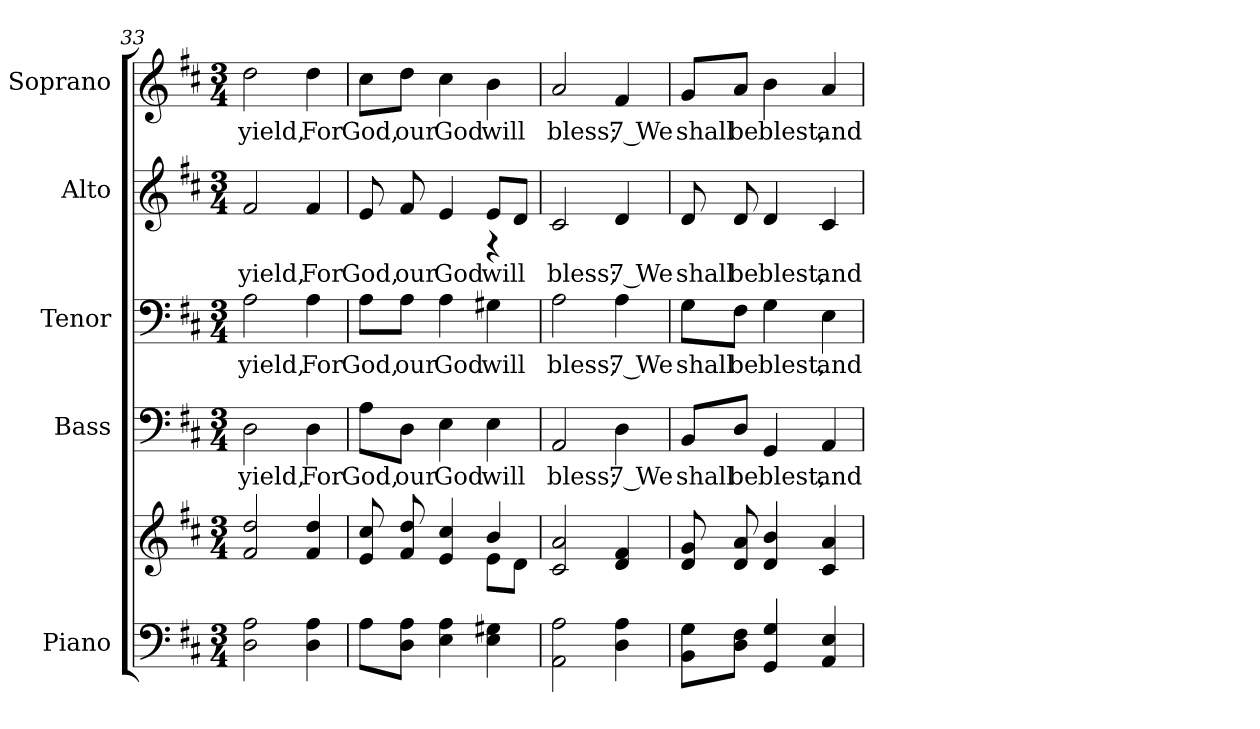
**kern	**kern	**kern	**text	**kern	**text	**kern	**text	**kern	**text
*part5	*part5	*part4	*part4	*part3	*part3	*part2	*part2	*part1	*part1
*staff6	*staff5	*staff4	*staff4	*staff3	*staff3	*staff2	*staff2	*staff1	*staff1
*I"Piano	*	*I"Bass	*	*I"Tenor	*	*I"Alto	*	*I"Soprano	*
*I'Pno.	*	*I'B.	*	*I'T.	*	*I'A.	*	*I'S.	*
*clefF4	*clefG2	*clefF4	*	*clefF4	*	*clefG2	*	*clefG2	*
*k[f#c#]	*k[f#c#]	*k[f#c#]	*	*k[f#c#]	*	*k[f#c#]	*	*k[f#c#]	*
*D:	*D:	*D:	*	*D:	*	*D:	*	*D:	*
*M3/4	*M3/4	*M3/4	*	*M3/4	*	*M3/4	*	*M3/4	*
=33	=33	=33	=33	=33	=33	=33	=33	=33	=33
!	!	!	!LO:LY:b:color=#000000	!	!	!	!	!	!
!	!	!	!	!	!LO:LY:b:color=#000000	!	!	!	!
!	!	!	!	!	!	!	!LO:LY:b:color=#000000	!	!
!	!	!	!	!	!	!	!	!	!LO:LY:b:color=#000000
2Di\ 2Ai	2f#i/ 2ddi	2Di\	yield,	2Ai\	yield,	2f#i/	yield,	2ddi\	yield,
!	!	!	!LO:LY:b:color=#000000	!	!	!	!	!	!
!	!	!	!	!	!LO:LY:b:color=#000000	!	!	!	!
!	!	!	!	!	!	!	!LO:LY:b:color=#000000	!	!
!	!	!	!	!	!	!	!	!	!LO:LY:b:color=#000000
4Di\ 4Ai	4f#i/ 4ddi	4Di\	For	4Ai\	For	4f#i/	For	4ddi\	For
=34	=34	=34	=34	=34	=34	=34	=34	=34	=34
*	*^	*	*	*	*	*	*	*	*
!	!	!	!	!LO:LY:b:color=#000000	!	!	!	!	!	!
!	!	!	!	!	!	!LO:LY:b:color=#000000	!	!	!	!
!	!	!	!	!	!	!	!	!LO:LY:b:color=#000000	!	!
*	*	*	*	*	*	*	*^	*	*	*
!	!	!	!	!	!	!	!	!	!	!	!LO:LY:b:color=#000000
8Ai\L	8ei/ 8cc#i	2ryy	8Ai\L	God,	8Ai\L	God,	8ei/	2ryy	God,	8cc#i\L	God,
!	!	!	!	!LO:LY:b:color=#000000	!	!	!	!	!	!	!
!	!	!	!	!	!	!LO:LY:b:color=#000000	!	!	!	!	!
!	!	!	!	!	!	!	!	!	!LO:LY:b:color=#000000	!	!
!	!	!	!	!	!	!	!	!	!	!	!LO:LY:b:color=#000000
8Di\ 8Ai\J	8f#i/ 8ddi	.	8Di\J	our	8Ai\J	our	8f#i/	.	our	8ddi\J	our
!	!	!	!	!LO:LY:b:color=#000000	!	!	!	!	!	!	!
!	!	!	!	!	!	!LO:LY:b:color=#000000	!	!	!	!	!
!	!	!	!	!	!	!	!	!	!LO:LY:b:color=#000000	!	!
!	!	!	!	!	!	!	!	!	!	!	!LO:LY:b:color=#000000
4Ei\ 4Ai	4ei/ 4cc#i	.	4Ei\	God	4Ai\	God	4ei/	.	God	4cc#i\	God
!	!	!	!	!LO:LY:b:color=#000000	!	!	!	!	!	!	!
!	!	!	!	!	!	!LO:LY:b:color=#000000	!	!	!	!	!
!	!	!	!	!	!	!	!	!	!LO:LY:b:color=#000000	!	!
!	!	!	!	!	!	!	!	!	!	!	!LO:LY:b:color=#000000
4Ei\ 4G#Xi	4bi/	8ei\L	4Ei\	will	4G#Xi\	will	8ei/L	4r	will	4bi\	will
.	.	8di\J	.	.	.	.	8di/J	.	.	.	.
*	*v	*v	*	*	*	*	*v	*v	*	*	*
=35	=35	=35	=35	=35	=35	=35	=35	=35	=35
*	*^	*	*	*	*	*	*	*	*
!	!	!	!	!LO:LY:b:color=#000000	!	!	!	!	!	!
*	*v	*v	*	*	*	*	*	*	*	*
*	*^	*	*	*	*	*	*	*	*
!	!	!	!	!	!	!LO:LY:b:color=#000000	!	!	!	!
*	*v	*v	*	*	*	*	*	*	*	*
*	*^	*	*	*	*	*	*	*	*
!	!	!	!	!	!	!	!	!LO:LY:b:color=#000000	!	!
*	*v	*v	*	*	*	*	*	*	*	*
*	*^	*	*	*	*	*	*	*	*
!	!	!	!	!	!	!	!	!	!	!LO:LY:b:color=#000000
*	*v	*v	*	*	*	*	*	*	*	*
2AAi\ 2Ai	2c#i/ 2ai	2AAi/	bless;	2Ai\	bless;	2c#i/	bless;	2ai/	bless;
!	!	!	!LO:LY:b:color=#000000	!	!	!	!	!	!
!	!	!	!	!	!LO:LY:b:color=#000000	!	!	!	!
!	!	!	!	!	!	!	!LO:LY:b:color=#000000	!	!
!	!	!	!	!	!	!	!	!	!LO:LY:b:color=#000000
4Di\ 4Ai	4di/ 4f#i	4Di\	7 We	4Ai\	7 We	4di/	7 We	4f#i/	7 We
=36	=36	=36	=36	=36	=36	=36	=36	=36	=36
!	!	!	!LO:LY:b:color=#000000	!	!	!	!	!	!
!	!	!	!	!	!LO:LY:b:color=#000000	!	!	!	!
!	!	!	!	!	!	!	!LO:LY:b:color=#000000	!	!
!	!	!	!	!	!	!	!	!	!LO:LY:b:color=#000000
8BBi\ 8Gi\L	8di/ 8gi	8BBi/L	shall	8Gi\L	shall	8di/	shall	8gi/L	shall
!	!	!	!LO:LY:b:color=#000000	!	!	!	!	!	!
!	!	!	!	!	!LO:LY:b:color=#000000	!	!	!	!
!	!	!	!	!	!	!	!LO:LY:b:color=#000000	!	!
!	!	!	!	!	!	!	!	!	!LO:LY:b:color=#000000
8Di\ 8F#i\J	8di/ 8ai	8Di/J	be	8F#i\J	be	8di/	be	8ai/J	be
!	!	!	!LO:LY:b:color=#000000	!	!	!	!	!	!
!	!	!	!	!	!LO:LY:b:color=#000000	!	!	!	!
!	!	!	!	!	!	!	!LO:LY:b:color=#000000	!	!
!	!	!	!	!	!	!	!	!	!LO:LY:b:color=#000000
4GGi/ 4Gi	4di/ 4bi	4GGi/	blest,	4Gi\	blest,	4di/	blest,	4bi\	blest,
!	!	!	!LO:LY:b:color=#000000	!	!	!	!	!	!
!	!	!	!	!	!LO:LY:b:color=#000000	!	!	!	!
!	!	!	!	!	!	!	!LO:LY:b:color=#000000	!	!
!	!	!	!	!	!	!	!	!	!LO:LY:b:color=#000000
4AAi/ 4Ei	4c#i/ 4ai	4AAi/	and	4Ei\	and	4c#i/	and	4ai/	and
=	=	=	=	=	=	=	=	=	=
*-	*-	*-	*-	*-	*-	*-	*-	*-	*-
